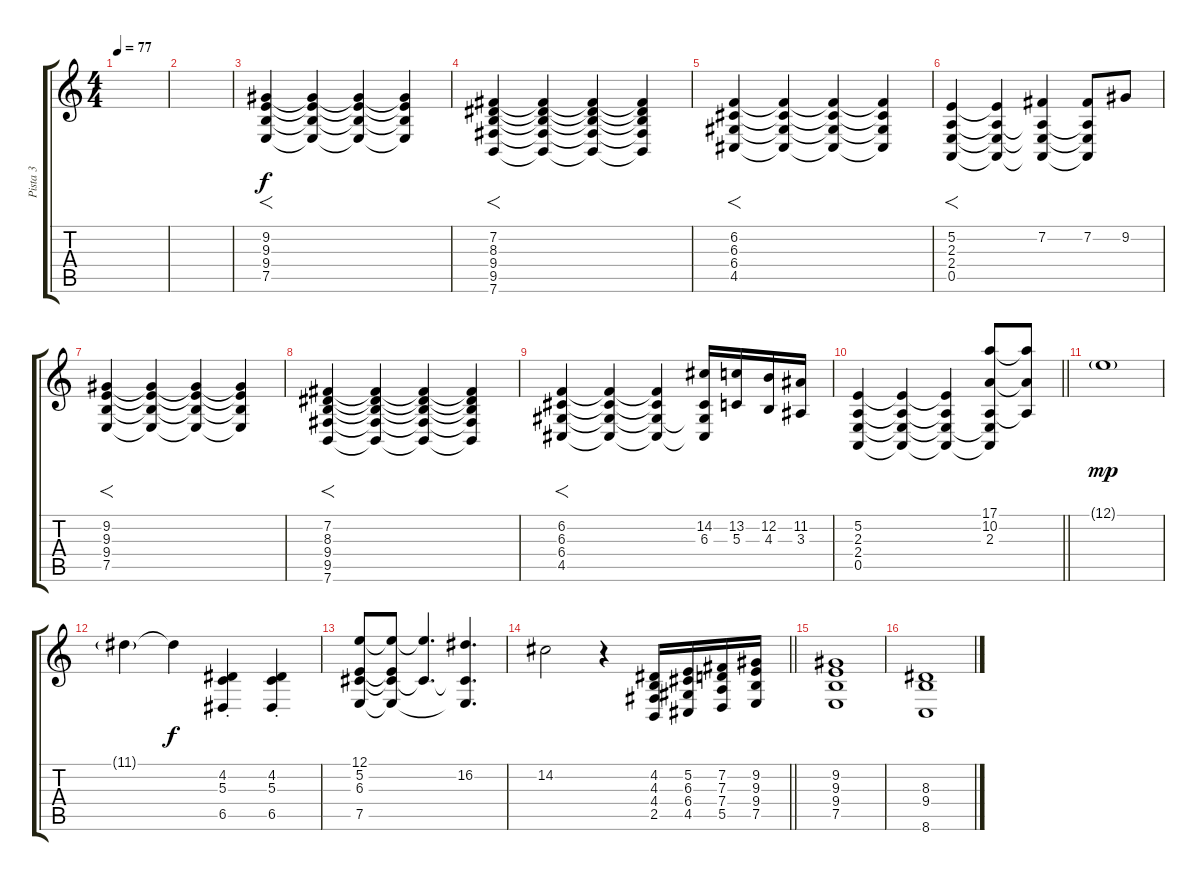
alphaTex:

\track ("Pista 3" "Pista 3") {instrument violin}
\staff {score tabs}
\tuning (E4 B3 G3 D3 A2 E2) {hide}
\ts (4 4)
\tempo 77
\clef g2
\ks c
|
|
(9.2 9.3 9.4 7.5).4{f} (9.2{t} 9.3{t} 9.4{t} 7.5{t}).4 (9.2{t} 9.3{t} 9.4{t} 7.5{t}).4 (9.2{t} 9.3{t} 9.4{t} 7.5{t}).4 |
(7.2 8.3 9.4 9.5 7.6).4{f} (7.2{t} 8.3{t} 9.4{t} 9.5{t} 7.6{t}).4 (7.2{t} 8.3{t} 9.4{t} 9.5{t} 7.6{t}).4 (7.2{t} 8.3{t} 9.4{t} 9.5{t} 7.6{t}).4 |
(6.2 6.3 6.4 4.5).4{f} (6.2{t} 6.3{t} 6.4{t} 4.5{t}).4 (6.2{t} 6.3{t} 6.4{t} 4.5{t}).4 (6.2{t} 6.3{t} 6.4{t} 4.5{t}).4 |
(5.2 2.3 2.4 0.5).4{f} (5.2{t} 2.3{t} 2.4{t} 0.5{t}).4 (7.2 2.3{t} 2.4{t} 0.5{t}).4 (7.2 2.3{t} 2.4{t} 0.5{t}).8 9.2.8 |
(9.2 9.3 9.4 7.5).4{f} (9.2{t} 9.3{t} 9.4{t} 7.5{t}).4 (9.2{t} 9.3{t} 9.4{t} 7.5{t}).4 (9.2{t} 9.3{t} 9.4{t} 7.5{t}).4 |
(7.2 8.3 9.4 9.5 7.6).4{f} (7.2{t} 8.3{t} 9.4{t} 9.5{t} 7.6{t}).4 (7.2{t} 8.3{t} 9.4{t} 9.5{t} 7.6{t}).4 (7.2{t} 8.3{t} 9.4{t} 9.5{t} 7.6{t}).4 |
(6.2 6.3 6.4 4.5).4{f} (6.2{t} 6.3{t} 6.4{t} 4.5{t}).4 (6.2{t} 6.3{t} 6.4{t} 4.5{t}).4 (14.2 6.3 6.4{t} 4.5{t}).16 (13.2 5.3).16 (12.2 4.3).16 (11.2 3.3).16 |
\barLineRight lightlight
(5.2 2.3 2.4 0.5).4 (5.2{t} 2.3{t} 2.4{t} 0.5{t}).4 (5.2{t} 2.3{t} 2.4{t} 0.5{t}).4 (17.1 10.2 2.3 2.4{t} 0.5{t}).8 (17.1{t} 10.2{t} 2.3{t}).8 |
12.1{g}.1{dy mp} |
11.1{g}.4 11.1{t}.4{dy f} (4.2{st} 5.3{st} 6.5{st}).4 (4.2{st} 5.3{st} 6.5{st}).4 |
(12.1 5.2 6.3 7.5).8 (12.1{t} 5.2{t} 6.3{t} 7.5{t}).8 (12.1{t} 6.3{t}).4{d} (16.2 6.3{t} 7.5{t}).4{d} |
\barLineRight lightlight
14.2.2 r.4 (4.2 4.3 4.4 2.5).16 (5.2 6.3 6.4 4.5).16 (7.2 7.3 7.4 5.5).16 (9.2 9.3 9.4 7.5).16 |
(9.2 9.3 9.4 7.5).1 |
(8.3 9.4 8.6).1
